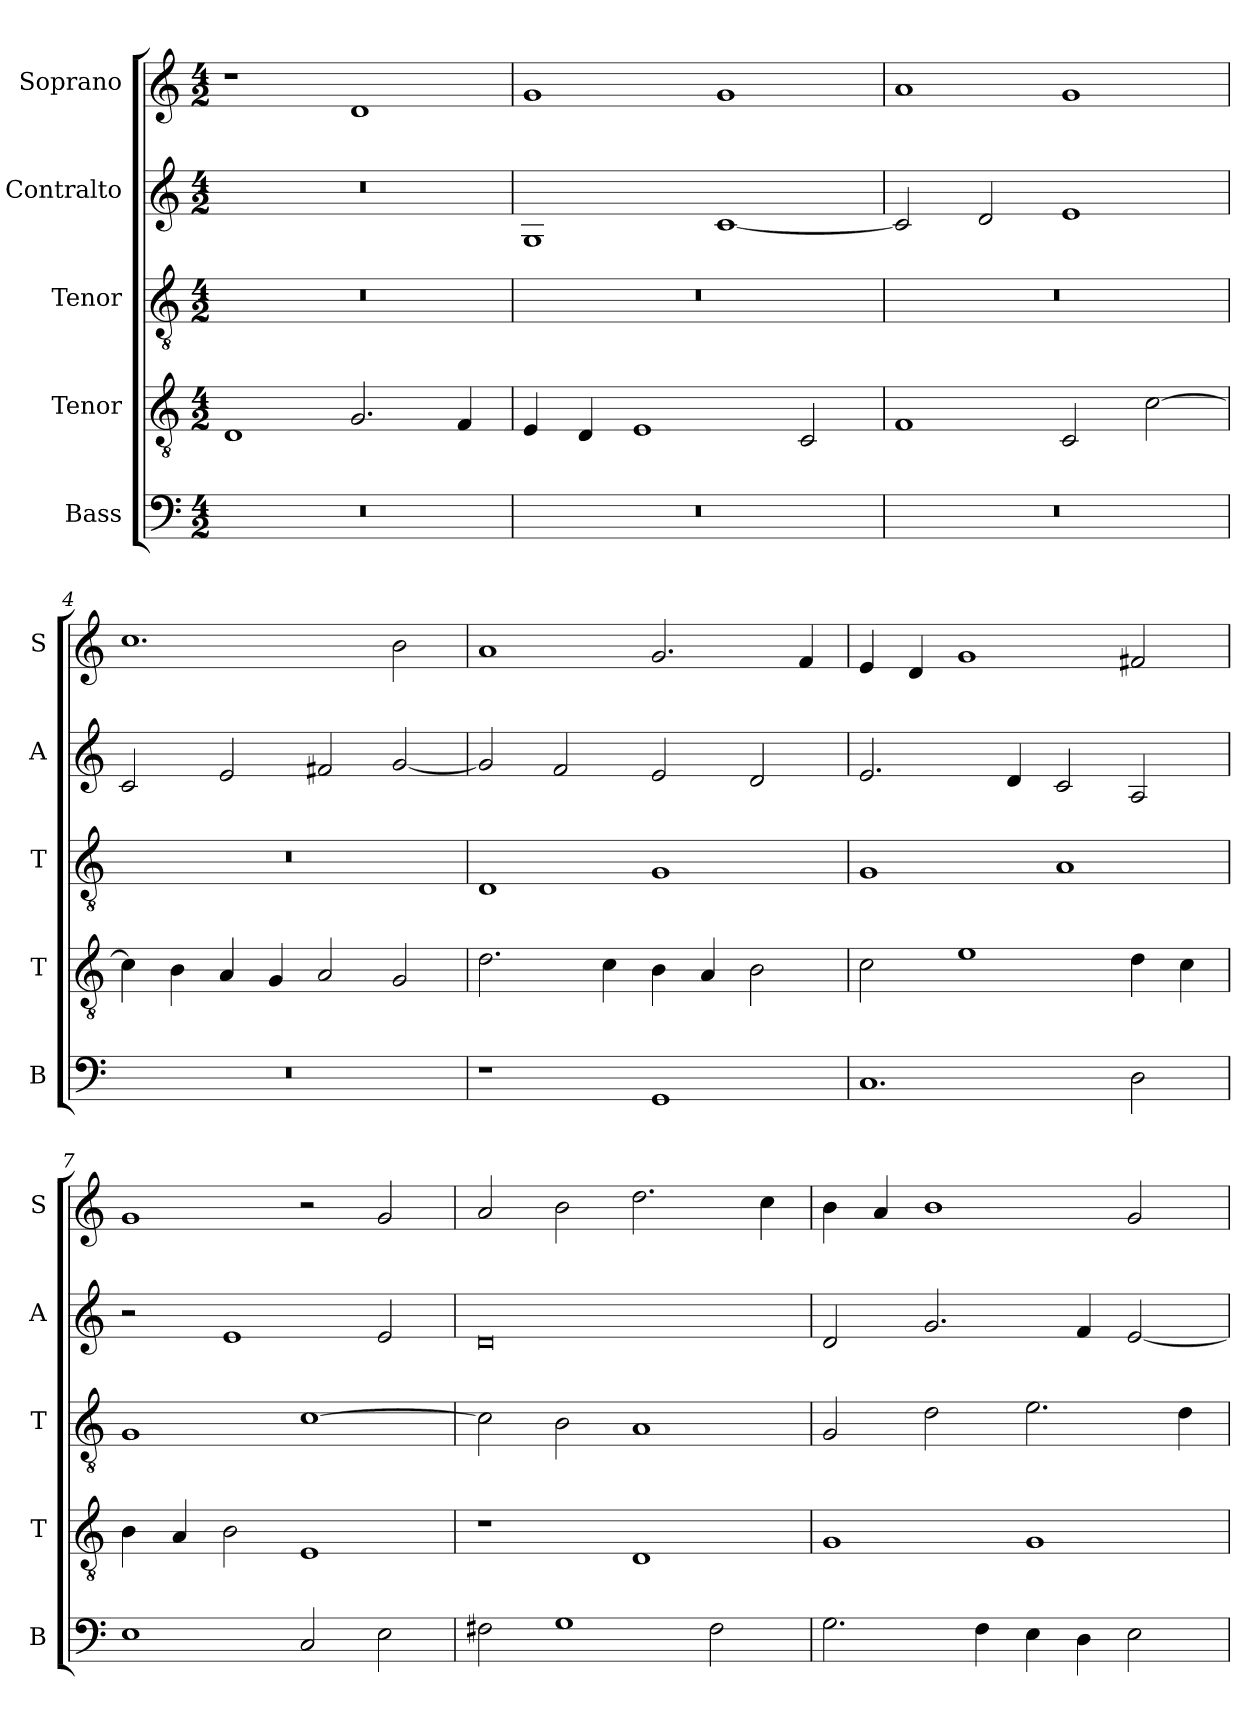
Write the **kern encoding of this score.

**kern	**kern	**kern	**kern	**kern
*part5	*part4	*part3	*part2	*part1
*staff5	*staff4	*staff3	*staff2	*staff1
*I"Bass	*I"Tenor	*I"Tenor	*I"Contralto	*I"Soprano
*I'B	*I'T	*I'T	*I'A	*I'S
*clefF4	*clefGv2	*clefGv2	*clefG2	*clefG2
*k[]	*k[]	*k[]	*k[]	*k[]
*G:mix	*G:mix	*G:mix	*G:mix	*G:mix
*M4/2	*M4/2	*M4/2	*M4/2	*M4/2
=1	=1	=1	=1	=1
0r	1D	0r	0r	1r
.	2.G	.	.	1d
.	4F	.	.	.
=2	=2	=2	=2	=2
0r	4E	0r	1G	1g
.	4D	.	.	.
.	1E	.	.	.
.	.	.	[1c	1g
.	2C	.	.	.
=3	=3	=3	=3	=3
0r	1F	0r	2c]	1a
.	.	.	2d	.
.	2C	.	1e	1g
.	[2c	.	.	.
=4	=4	=4	=4	=4
0r	4c]	0r	2c	1.cc
.	4B	.	.	.
.	4A	.	2e	.
.	4G	.	.	.
.	2A	.	2f#X	.
.	2G	.	[2g	2b
=5	=5	=5	=5	=5
1r	2.d	1D	2g]	1a
.	.	.	2f	.
.	4c	.	.	.
1GG	4B	1G	2e	2.g
.	4A	.	.	.
.	2B	.	2d	.
.	.	.	.	4f
=6	=6	=6	=6	=6
1.C	2c	1G	2.e	4e
.	.	.	.	4d
.	1e	.	.	1g
.	.	.	4d	.
.	.	1A	2c	.
2D	4d	.	2A	2f#X
.	4c	.	.	.
=7	=7	=7	=7	=7
1E	4B	1G	2r	1g
.	4A	.	.	.
.	2B	.	1e	.
2C	1E	[1c	.	2r
2E	.	.	2e	2g
=8	=8	=8	=8	=8
2F#X	1r	2c]	0d	2a
1G	.	2B	.	2b
.	1D	1A	.	2.dd
2F#	.	.	.	.
.	.	.	.	4cc
=9	=9	=9	=9	=9
2.G	1G	2G	2d	4b
.	.	.	.	4a
.	.	2d	2.g	1b
4F	.	.	.	.
4E	1G	2.e	.	.
4D	.	.	4f	.
2E	.	.	[2e	2g
.	.	4d	.	.
=	=	=	=	=
*-	*-	*-	*-	*-
